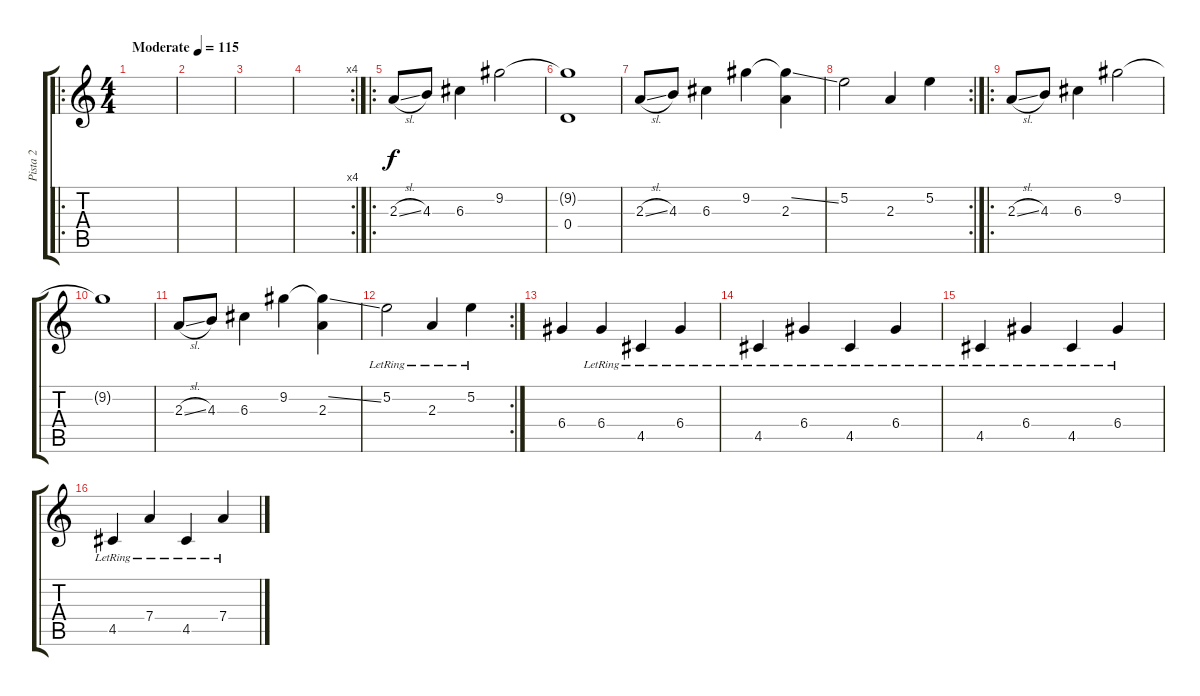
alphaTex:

\track ("Pista 2" "Pista 2") {instrument electricguitarclean}
\staff {score tabs}
\tuning (E4 B3 G3 D3 A2 E2) {hide}
\ro
\ts (4 4)
\tempo (115 "Moderate")
\clef g2
\ks c
|
|
|
\rc 4
|
\ro
2.3{sl}.8{volume 6} 4.3.8 6.3.4 9.2.2 |
(9.2{t} 0.4).1 |
2.3{sl}.8 4.3.8 6.3.4 9.2.4 (9.2{ss t} 2.3).4 |
\rc 2
5.2.2 2.3.4 5.2.4 |
\ro
2.3{sl}.8 4.3.8 6.3.4 9.2.2 |
9.2{t}.1 |
2.3{sl}.8 4.3.8 6.3.4 9.2.4 (9.2{ss t} 2.3).4 |
\rc 2
5.2{lr}.2 2.3{lr}.4 5.2{lr}.4 |
6.4.4 6.4{lr}.4 4.5{lr}.4 6.4{lr}.4 |
4.5{lr}.4 6.4{lr}.4 4.5{lr}.4 6.4{lr}.4 |
4.5{lr}.4 6.4{lr}.4 4.5{lr}.4 6.4{lr}.4 |
4.5{lr}.4 7.4{lr}.4 4.5{lr}.4 7.4{lr}.4
